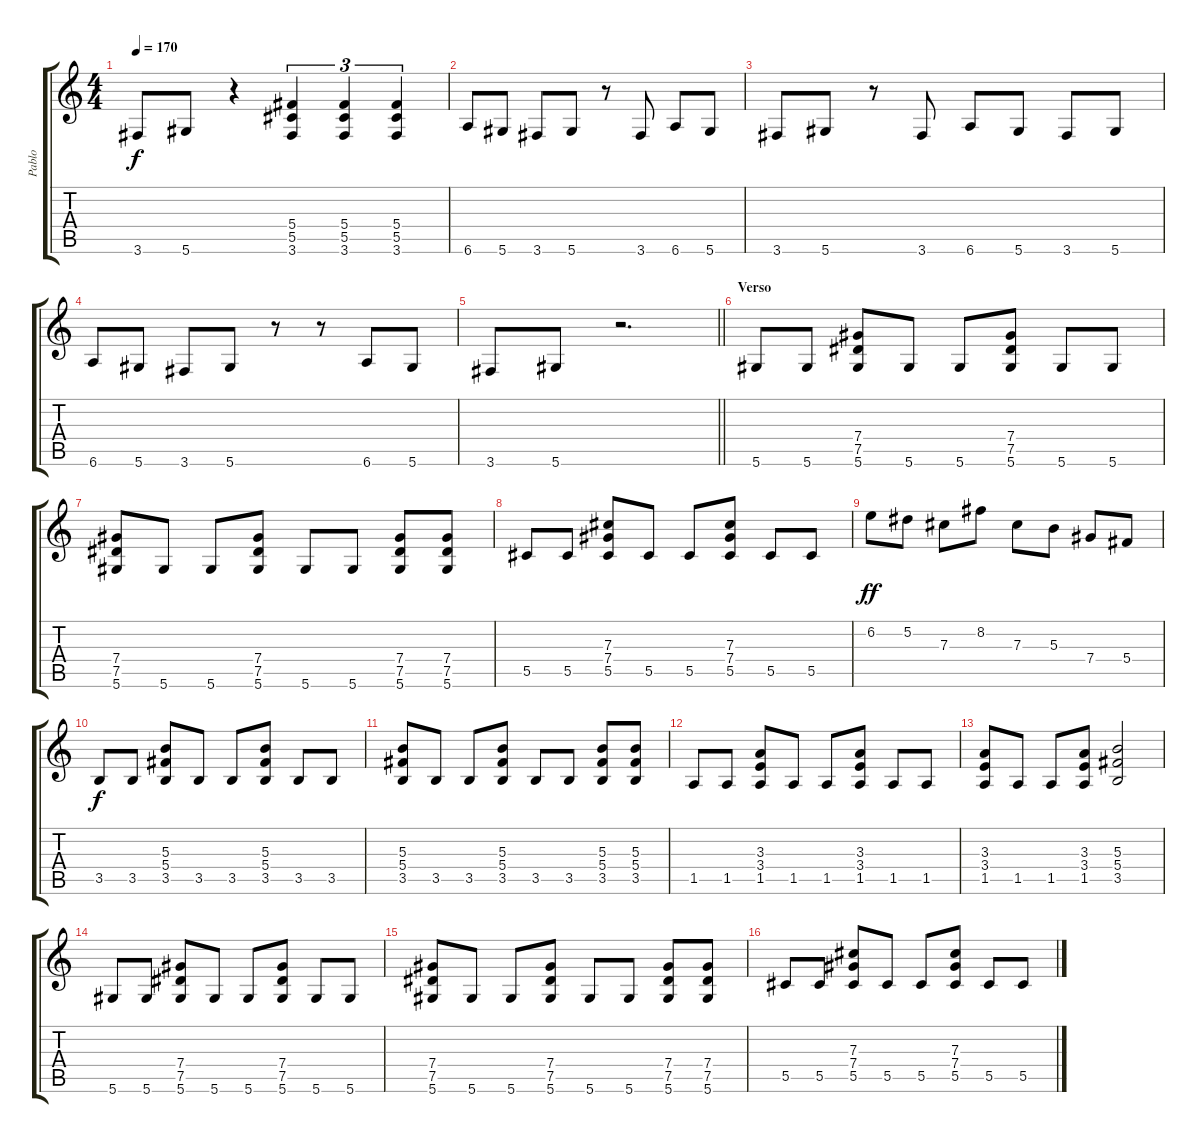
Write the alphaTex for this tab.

\track ("Pablo" "Pablo") {instrument overdrivenguitar}
\staff {score tabs}
\tuning (Eb4 Bb3 Gb3 Db3 Ab2 Eb2) {hide}
\ts (4 4)
\tempo 170
\clef g2
\ks c
3.6.8{dy f} 5.6.8 r.4 (5.4 5.5 3.6).4{tu (3 2)} (5.4 5.5 3.6).4{tu (3 2)} (5.4 5.5 3.6).4{tu (3 2)} |
6.6.8{volume 13 instrument distortionguitar} 5.6.8 3.6.8 5.6.8 r.8 3.6.8 6.6.8 5.6.8 |
3.6.8 5.6.8 r.8 3.6.8 6.6.8 5.6.8 3.6.8 5.6.8 |
6.6.8 5.6.8 3.6.8 5.6.8 r.8 r.8 6.6.8 5.6.8 |
\barLineRight lightlight
3.6.8 5.6.8 r.2{d} |
\section ("" "Verso")
5.6.8 5.6.8 (7.4 7.5 5.6).8 5.6.8 5.6.8 (7.4 7.5 5.6).8 5.6.8 5.6.8 |
(7.4 7.5 5.6).8 5.6.8 5.6.8 (7.4 7.5 5.6).8 5.6.8 5.6.8 (7.4 7.5 5.6).8 (7.4 7.5 5.6).8 |
5.5.8 5.5.8 (7.3 7.4 5.5).8 5.5.8 5.5.8 (7.3 7.4 5.5).8 5.5.8 5.5.8 |
6.2.8{dy ff} 5.2.8 7.3.8 8.2.8 7.3.8 5.3.8 7.4.8 5.4.8 |
3.5.8{dy f} 3.5.8 (5.3 5.4 3.5).8 3.5.8 3.5.8 (5.3 5.4 3.5).8 3.5.8 3.5.8 |
(5.3 5.4 3.5).8 3.5.8 3.5.8 (5.3 5.4 3.5).8 3.5.8 3.5.8 (5.3 5.4 3.5).8 (5.3 5.4 3.5).8 |
1.5.8 1.5.8 (3.3 3.4 1.5).8 1.5.8 1.5.8 (3.3 3.4 1.5).8 1.5.8 1.5.8 |
(3.3 3.4 1.5).8 1.5.8 1.5.8 (3.3 3.4 1.5).8 (5.3 5.4 3.5).2 |
5.6.8 5.6.8 (7.4 7.5 5.6).8 5.6.8 5.6.8 (7.4 7.5 5.6).8 5.6.8 5.6.8 |
(7.4 7.5 5.6).8 5.6.8 5.6.8 (7.4 7.5 5.6).8 5.6.8 5.6.8 (7.4 7.5 5.6).8 (7.4 7.5 5.6).8 |
5.5.8 5.5.8 (7.3 7.4 5.5).8 5.5.8 5.5.8 (7.3 7.4 5.5).8 5.5.8 5.5.8
